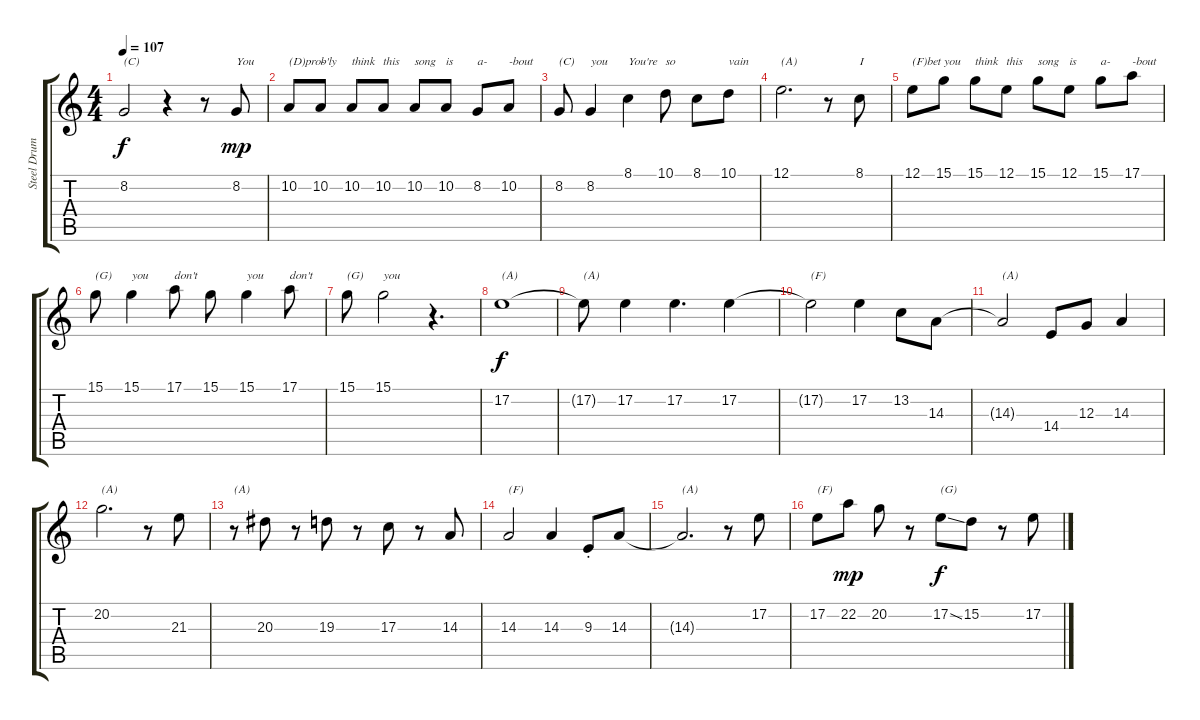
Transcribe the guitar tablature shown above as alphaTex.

\track ("Steel Drums" "Steel Drum") {instrument steeldrums}
\staff {score tabs}
\tuning (E4 B3 G3 D3 A2 E2) {hide}
\ts (4 4)
\tempo 107
\clef g2
\ks c
8.2{t}.2{txt "(C)" dy f} r.4 r.8 8.2.8{txt "You" dy mp} |
10.2.8{txt "(D)pro-"} 10.2.8{txt "b'ly"} 10.2.8{txt "think"} 10.2.8{txt "this"} 10.2.8{txt "song"} 10.2.8{txt "is"} 8.2.8{txt "a-"} 10.2.8{txt "-bout"} |
8.2.8{txt "(C)"} 8.2.4{txt "you"} 8.1.4{txt "You're"} 10.1.8{txt "so"} 8.1.8 10.1.8{txt "vain"} |
12.1.2{d txt "(A)"} r.8 8.1.8{txt "I"} |
12.1.8{txt "(F)bet"} 15.1.8{txt "you"} 15.1.8{txt "think"} 12.1.8{txt "this"} 15.1.8{txt "song"} 12.1.8{txt "is"} 15.1.8{txt "a-"} 17.1.8{txt "-bout"} |
15.1.8{txt "(G)"} 15.1.4{txt "you"} 17.1.8{txt "don't"} 15.1.8 15.1.4{txt "you"} 17.1.8{txt "don't"} |
15.1.8{txt "(G)"} 15.1.2{txt "you"} r.4{d} |
17.2.1{txt "(A)" dy f} |
17.2{t}.8{txt "(A)"} 17.2.4 17.2.4{d} 17.2.4 |
17.2{t}.2{txt "(F)"} 17.2.4 13.2.8 14.3.8 |
14.3{t}.2{txt "(A)"} 14.4.8 12.3.8 14.3.4 |
20.2.2{d txt "(A)"} r.8 21.3.8 |
r.8{txt "(A)"} 20.3.8 r.8 19.3.8 r.8 17.3.8 r.8 14.3.8 |
14.3.2{txt "(F)"} 14.3.4 9.3{st}.8 14.3.8 |
14.3{t}.2{d txt "(A)"} r.8 17.2.8 |
17.2.8{txt "(F)"} 22.2.8{dy mp} 20.2.8 r.8 17.2{ss}.8{txt "(G)" dy f} 15.2.8 r.8 17.2.8
